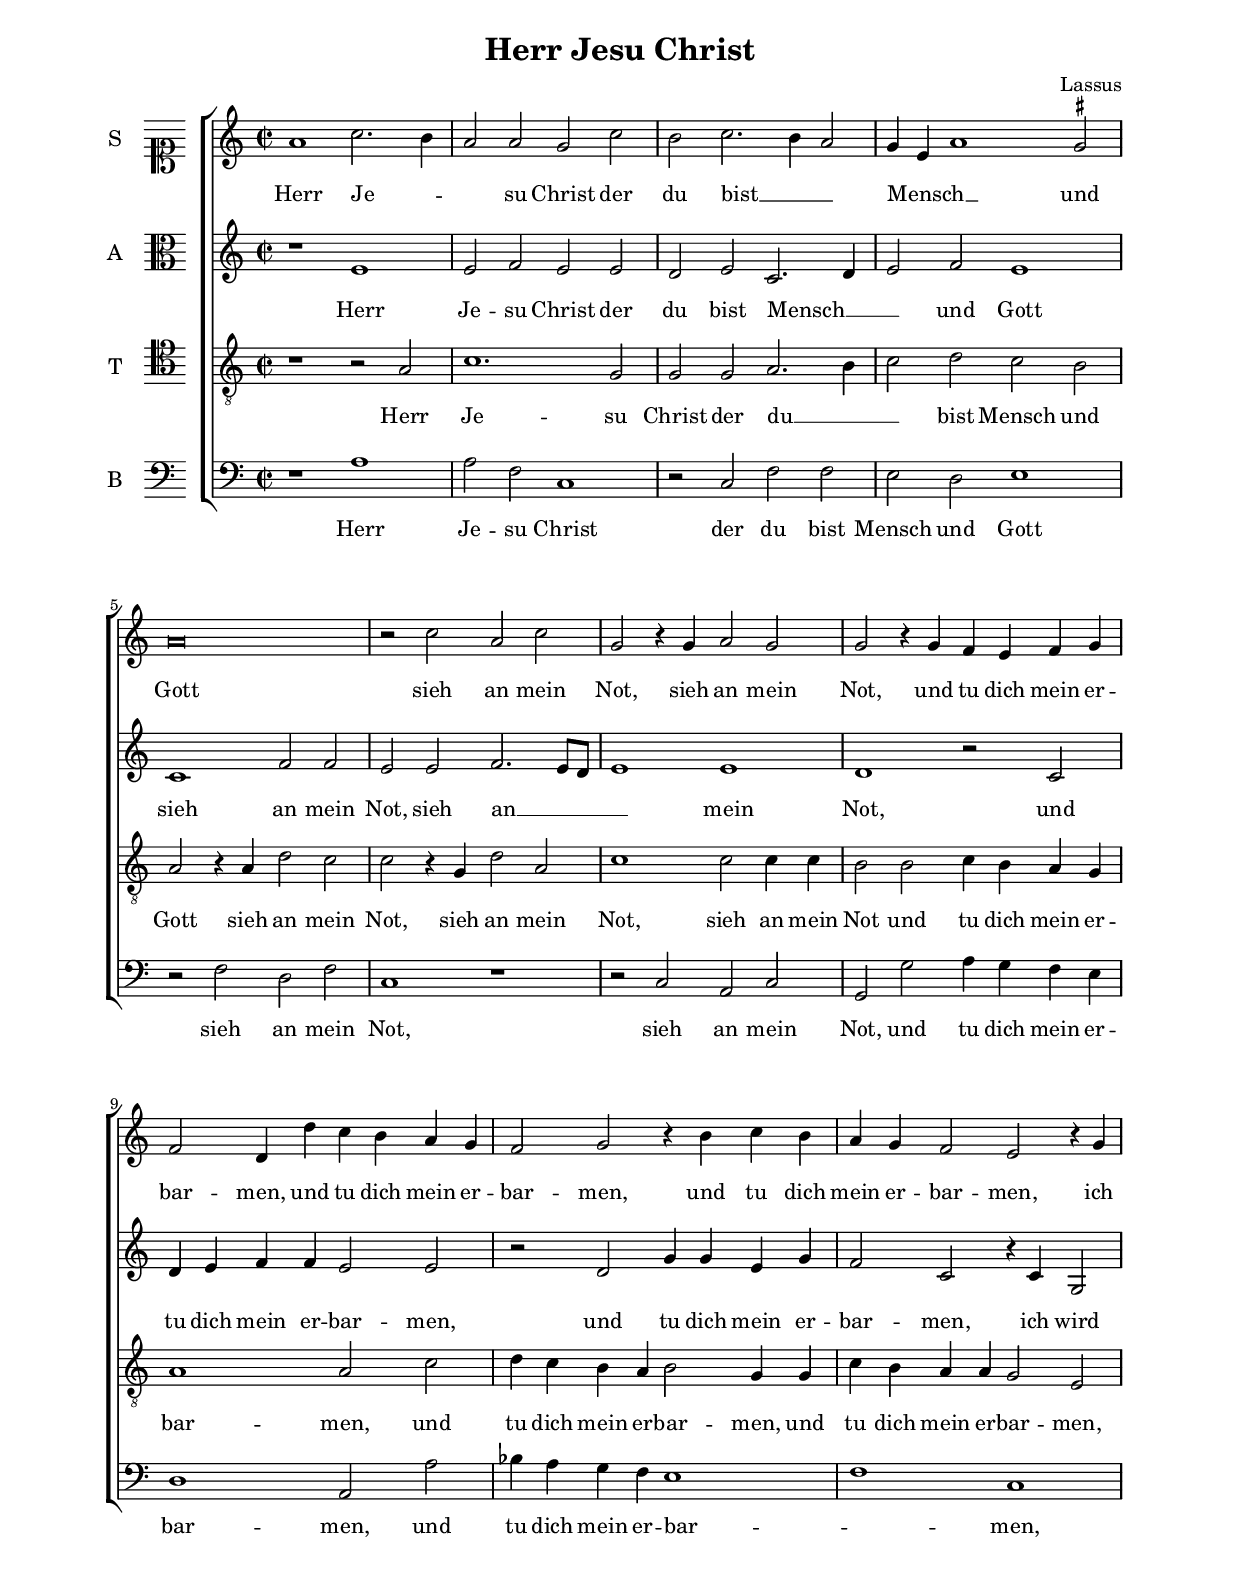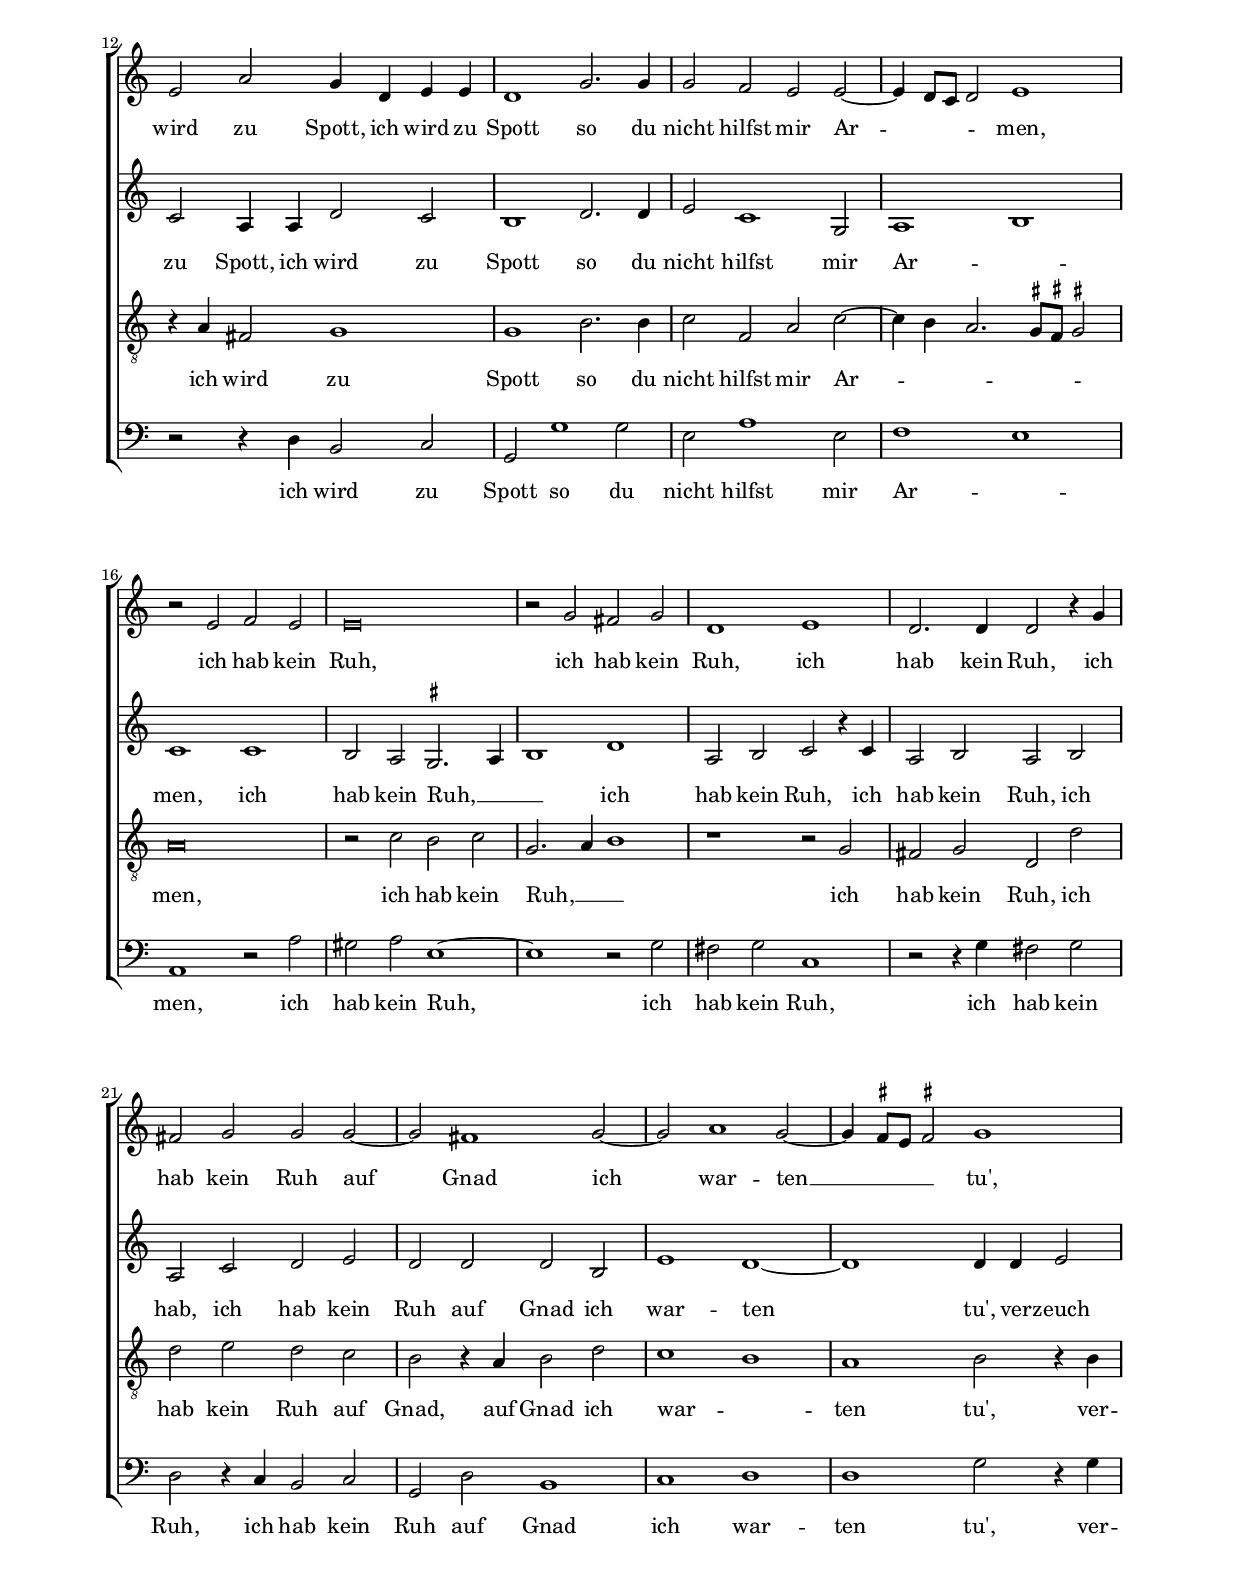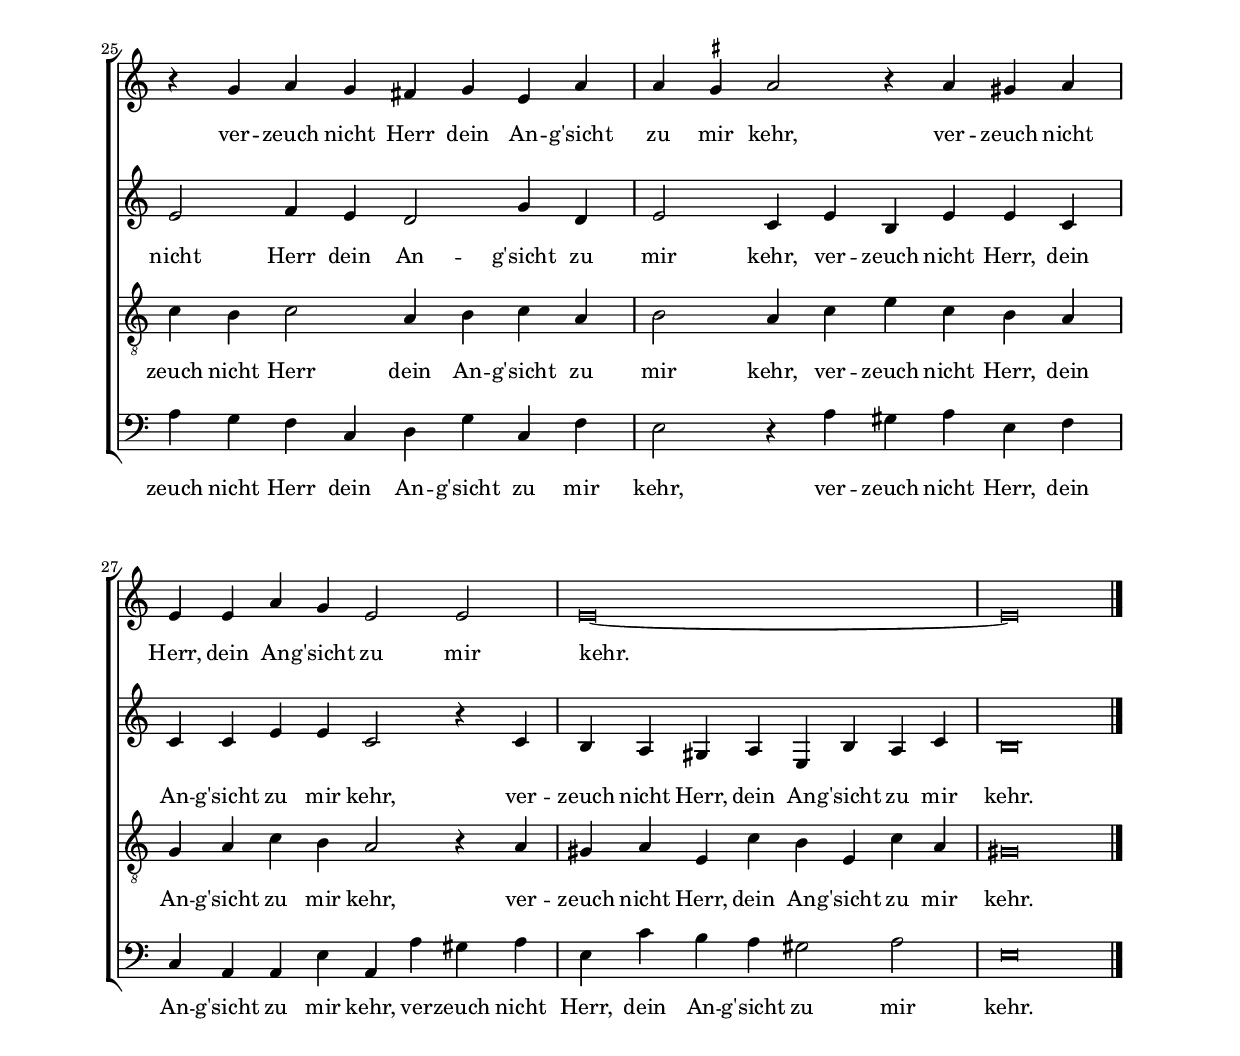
\header
{
  title="Herr Jesu Christ"
  composer="Lassus"
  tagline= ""
}

\version "2.18.2"
\include "deutsch.ly"
#(set-global-staff-size 17)
% #(set-default-paper-size "letter")
#(ly:set-option 'point-and-click #f)

	
global = {
	\key c \major
	\time 2/2 \set Score.measureLength = #(ly:make-moment 2/1)
	}

	ficta = { \once \set suggestAccidentals = ##t }
	
	forget = #(define-music-function (parser location music) (ly:music?) #{
		\accidentalStyle forget
		$music
		\accidentalStyle default
		#})
	
	m = \melisma
	me = \melismaEnd


\paper
	{
	top-margin = 2 \cm
	bottom-margin = 2 \cm
	left-margin = 2 \cm
	right-margin = 2 \cm
	ragged-bottom = ##f
	ragged-last-bottom = ##t
	print-page-number = ##f
	system-system-spacing = #'((basic-distance . 18) (minimum-distance . 13) (padding . 6) (strechability . 150))
%	systems-per-page = 3
%	page-count = 2
%	min-systems-per-page = 3
%	oddHeaderMarkup = \markup { \fill-line { \null \null \column \right-align { \fontsize #1 \fromproperty #'page:page-number-string \null } } }
%	evenHeaderMarkup = \markup { \column \right-align { \fontsize #1 \fromproperty #'page:page-number-string \null } }
	}


incipitcantus = \markup { \score {
	{
	\set Staff.instrumentName = \markup { \fontsize #1 "S" }
	\key c \major
	\clef soprano
	s4 \bar ""
	}
	\layout  {
	raggedright = ##t
	indent = 0.9 \cm
	line-width = 1.6\cm
	\context { \Staff \remove Time_signature_engraver }
	\override Staff.Clef.Y-extent = #'(0 . 0)
	}} \hspace #1 }
	
      
incipitaltus = \markup { \score {
	{
	\set Staff.instrumentName = \markup { \fontsize #1 "A" }
	\key c \major
	\clef alto
	s4 \bar ""
	}
	\layout  {
	raggedright = ##t
	indent = 0.9 \cm
	line-width = 1.6\cm
	\context { \Staff \remove Time_signature_engraver }
	\override Staff.Clef.Y-extent = #'(0 . 0)
	}} \hspace #1 }


incipittenor = \markup { \score {
	{
	\set Staff.instrumentName = \markup { \fontsize #1 "T" }
	\key c \major
	\clef tenor
	s4 \bar ""
	}
	\layout  {
	raggedright = ##t
	indent = 0.9 \cm
	line-width = 1.6\cm
	\context { \Staff \remove Time_signature_engraver }
	\override Staff.Clef.Y-extent = #'(0 . 0)
	}} \hspace #1 }


incipitbassus = \markup { \score {
	{
	\set Staff.instrumentName = \markup { \fontsize #1 "B" }
	\key c \major
	\clef bass
	s4 \bar ""
	}
	\layout  {
	raggedright = ##t
	indent = 0.9 \cm
	line-width = 1.6\cm
	\context { \Staff \remove Time_signature_engraver }
	\override Staff.Clef.Y-extent = #'(0 . 0)
	}} \hspace #1 }


cantus =  \relative c''
	{
	a1 c2. h4
	a2 a g c
	h2 c2. h4 a2
	g4 e a1 \ficta gis2
%5
	a\breve |
	r2 c a c
	g2 r4 g a2 g
	g2 r4 g f e f g
	f2 d4 d' c h a g
%10
	f2 g r4 h c h |
	a4 g f2 e r4 g
	e2 a g4 d e e
	d1 g2. g4
	g2 f e e~
%15
	e4 d8 c d2 e1 |
	r2 e f e
	e\breve
	r2 g fis g
	d1 e
%20
	d2. d4 d2 r4 g |
	fis2 g g g~
	g2 fis1 g2~
	g2 a1 g2~
	g4 \ficta fis8 e \ficta fis!2 g1
%25
	r4 g a g fis g e a |
	a4\ficta gis a2 r4 a gis! a
	e4 e a g e2 e
	e\breve~
	e\breve \bar "|." |
	}


altus =  \relative c'
        {
	r1 e
	e2 f e e
	d2 e c2. d4
	e2 f e1
%5
	c1 f2 f |
	e2 e f2. e8 d
	e1 e
	d1 r2 c
	d4 e f f e2 e
%10
	r2 d g4 g e g |
	f2 c r4 c g2
	c2 a4 a d2 c
	h1 d2. d4
	e2 c1 g2
%15
	a1 h |
	c1 c
	h2 a \ficta gis2. a4
	h1 d
	a2 h c r4 c
%20
	a2 h a h |
	a2 c d e
	d2 d d h
	e1 d~
	d1 d4 d e2
%25
	e2 f4 e d2 g4 d |
	e2 c4 e h e e c
	c4 c e e c2 r4 c
	h4 a gis a e h' a c
	h\breve |
	}


tenor =  \relative c'
	{
	r1 r2 a
	c1. g2
	g2 g a2. h4
	c2 d c h
%5
	a2 r4 a d2 c |
	c2 r4 g d'2 a
	c1 c2 c4 c
	h2 h c4 h a g
	a1 a2 c
%10
	d4 c h a h2 g4 g |
	c4 h a a g2 e
	r4 a fis2 g1
	g1 h2. h4
	c2 f, a c~
%15
	c4 h a2. \ficta gis8 \ficta fis \ficta gis!2 |
	a\breve
	r2 c h c
	g2. a4 h1
	r1 r2 g
%20
	fis2 g d d' |
	d2 e d c
	h2 r4 a h2 d
	c1 h
	a1 h2 r4 h
%25
	c4 h c2 a4 h c a |
	h2 a4 c e c h a
	g4 a c h a2 r4 a
	gis4 a e c' h e, c' a
	gis\breve |
	}


bassus  =  \relative c
	{
	r1 a'
	a2 f c1
	r2 c f f
	e2 d e1
%5
	r2 f d f |
	c1 r
	r2 c a c
	g2 g' a4 g f e
	d1 a2 a'
%10
	b4 a g f e1 |
	f1 c
	r2 r4 d h2 c
	g2 g'1 g2
	e2 a1 e2
%15
	f1 e |
	a,1 r2 a'
	gis2 a e1~
	e1 r2 g
	fis2 g c,1
%20
	r2 r4 g' fis2 g |
	d2 r4 c h2 c
	g2 d' h1
	c1 d
	d1 g2 r4 g
%25
	a4 g f c d g c, f |
	e2 r4 a gis a e f
	c4 a a e' a, a' gis a
	e4 c' h a gis2 a
	e\breve |
	}

lyricscantus = \lyricmode {
        Herr Je -- _ _ su Christ der du bist __ _ _ Mensch __ _ _ und Gott
        sieh an mein Not,
        sieh an mein Not,
        und tu dich mein er -- bar -- men,
        und tu dich mein er -- bar -- men,
        und tu dich mein er -- bar -- men,
        ich wird zu Spott,
        ich wird zu Spott
        so du nicht hilfst mir Ar -- _ _ _ men,
        ich hab kein Ruh,
        ich hab kein Ruh,
        ich hab kein Ruh,
        ich hab kein Ruh
        auf Gnad ich war -- ten __ _ _ _ tu',
        ver -- zeuch nicht Herr
        dein An -- g'sicht zu mir kehr,
        ver -- zeuch nicht Herr,
        dein An -- g'sicht zu mir kehr.
	}


lyricsaltus = \lyricmode {
	Herr Je -- su Christ der du bist Mensch __ _ _ und Gott
        sieh an mein Not,
        sieh an __ _ _ _ mein Not,
        und tu dich mein er -- bar -- men,
        und tu dich mein er -- bar -- men,
        ich wird zu Spott,
        ich wird zu Spott
        so du nicht hilfst mir Ar -- _ men,
        ich hab kein Ruh, __ _ _ 
        ich hab kein Ruh,
        ich hab kein Ruh,
        ich hab,
        ich hab kein Ruh
        auf Gnad ich war -- ten tu',
        ver -- zeuch nicht Herr
        dein An -- g'sicht zu mir kehr,
        ver -- zeuch nicht Herr,
        dein An -- g'sicht zu mir kehr,
        ver -- zeuch nicht Herr,
        dein An -- g'sicht zu mir kehr.
	}


lyricstenor = \lyricmode {
        Herr Je -- su Christ der du __ _ _ bist Mensch und Gott
        sieh an mein Not,
        sieh an mein Not,
        sieh an mein Not
        und tu dich mein er -- bar -- men,
        und tu dich mein er -- bar -- men,
        und tu dich mein er -- bar -- men,
        ich wird zu Spott
        so du nicht hilfst mir Ar -- _ _ _ _ _ men,
        ich hab kein Ruh, __ _ _
        ich hab kein Ruh,
        ich hab kein Ruh
        auf Gnad,
        auf Gnad ich war -- _ ten tu',
        ver -- zeuch nicht Herr
        dein An -- g'sicht zu mir kehr,
        ver -- zeuch nicht Herr,
        dein An -- g'sicht zu mir kehr,
        ver -- zeuch nicht Herr,
        dein An -- g'sicht zu mir kehr.
	}


lyricsbassus = \lyricmode {
	Herr Je -- su Christ der du bist Mensch und Gott
        sieh an mein Not,
        sieh an mein Not,
        und tu dich mein er -- bar -- men,
        und tu dich mein er -- bar -- _ men,
        ich wird zu Spott
        so du nicht hilfst mir Ar -- _ men,
        ich hab kein Ruh,
        ich hab kein Ruh,
        ich hab kein Ruh,
        ich hab kein Ruh
        auf Gnad ich war -- ten tu',
        ver -- zeuch nicht Herr
        dein An -- g'sicht zu mir kehr,
        ver -- zeuch nicht Herr,
        dein An -- g'sicht zu mir kehr,
        ver -- zeuch nicht Herr,
        dein An -- g'sicht zu mir kehr.
	}


\score
{  
	% \transpose {
	\new ChoirStaff \with { \override StaffGrouper.staff-staff-spacing.basic-distance = #13 }
	<<

	\new Staff << \global
	\new Voice="v1" {
		\set Staff.instrumentName=\incipitcantus
		\set Staff.midiInstrument = "reed organ"
		\clef violin
		\cantus }
	\new Lyrics \lyricsto "v1" {\lyricscantus }
	>>


	\new Staff << \global
	\new Voice="v2" {
		\set Staff.instrumentName=\incipitaltus
		\set Staff.midiInstrument = "reed organ"
		\clef violin 
		\altus}
	\new Lyrics \lyricsto "v2" {\lyricsaltus }
	>>


	\new Staff << \global
	\new Voice="v3" {
		\set Staff.instrumentName=\incipittenor
		\set Staff.midiInstrument = "reed organ"
		\clef "G_8"
		\tenor }
	\new Lyrics \lyricsto "v3" {\lyricstenor }
	>>


	\new Staff << \global
	\new Voice="v4" {
		\set Staff.instrumentName=\incipitbassus
		\set Staff.midiInstrument = "reed organ"
		\clef "bass" 
		\bassus }
	\new Lyrics \lyricsto "v4" {\lyricsbassus}
	>>

	>>
	% } % transpose

	\layout
	{
	indent = 1.6 \cm
	\context { \Lyrics \override VerticalAxisGroup.nonstaff-relatedstaff-spacing.padding = #2 }
	\context { \Staff \override TimeSignature.break-visibility = #end-of-line-invisible }
%	\context { \Staff \override InstrumentName.X-offset = #'-25 }
	\context { \Voice \override Slur.transparent = ##t }
%	\context { \Voice \override AccidentalSuggestion.avoid-slur = #'ignore }
%	\context { \Voice \override AccidentalSuggestion.outside-staff-priority = ##f }
%	\context { \Score \override BarNumber.padding = #2 }
	\context { \Voice \override NoteHead.style = #'baroque }
	}

\midi
	{
    	\tempo 2 = 90
	}
	
}


% EOF
